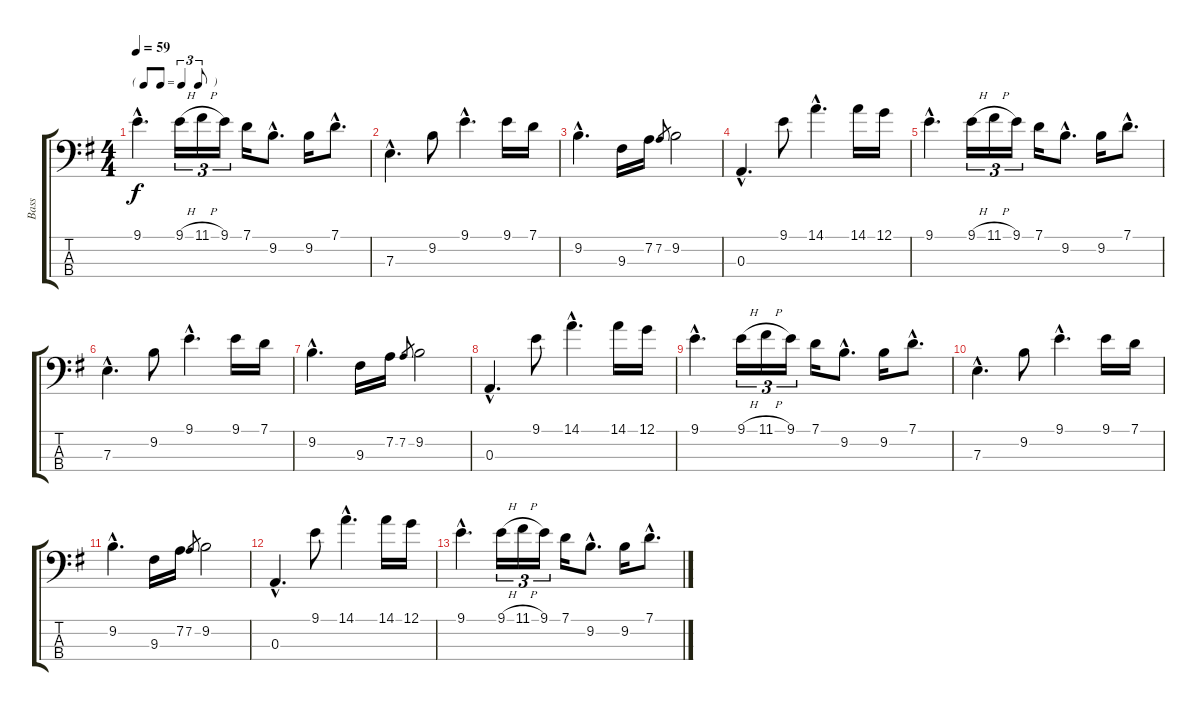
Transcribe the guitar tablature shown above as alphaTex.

\track ("Bass" "Bass") {instrument electricbassfinger}
\staff {score tabs}
\tuning (G2 D2 A1 E1) {hide}
\ts (4 4)
\tf triplet8th
\tempo 59
\clef f4
\ks g
9.1{hac}.4{d dy f} 9.1{h}.16{tu (3 2)} 11.1{h}.16{tu (3 2)} 9.1.16{tu (3 2)} 7.1.16 9.2{hac}.8{d} 9.2.16 7.1{hac}.8{d} |
7.3{hac}.4{d} 9.2.8 9.1{hac}.4{d} 9.1.16 7.1.16 |
9.2{hac}.4{d} 9.3.16 7.2.16 7.2.8{gr} 9.2.2 |
0.3{hac}.4{d} 9.1.8 14.1{hac}.4{d} 14.1.16 12.1.16 |
9.1{hac}.4{d} 9.1{h}.16{tu (3 2)} 11.1{h}.16{tu (3 2)} 9.1.16{tu (3 2)} 7.1.16 9.2{hac}.8{d} 9.2.16 7.1{hac}.8{d} |
7.3{hac}.4{d} 9.2.8 9.1{hac}.4{d} 9.1.16 7.1.16 |
9.2{hac}.4{d} 9.3.16 7.2.16 7.2.8{gr} 9.2.2 |
0.3{hac}.4{d} 9.1.8 14.1{hac}.4{d} 14.1.16 12.1.16 |
9.1{hac}.4{d} 9.1{h}.16{tu (3 2)} 11.1{h}.16{tu (3 2)} 9.1.16{tu (3 2)} 7.1.16 9.2{hac}.8{d} 9.2.16 7.1{hac}.8{d} |
7.3{hac}.4{d} 9.2.8 9.1{hac}.4{d} 9.1.16 7.1.16 |
9.2{hac}.4{d} 9.3.16 7.2.16 7.2.8{gr} 9.2.2 |
0.3{hac}.4{d} 9.1.8 14.1{hac}.4{d} 14.1.16 12.1.16 |
9.1{hac}.4{d} 9.1{h}.16{tu (3 2)} 11.1{h}.16{tu (3 2)} 9.1.16{tu (3 2)} 7.1.16 9.2{hac}.8{d} 9.2.16 7.1{hac}.8{d}
